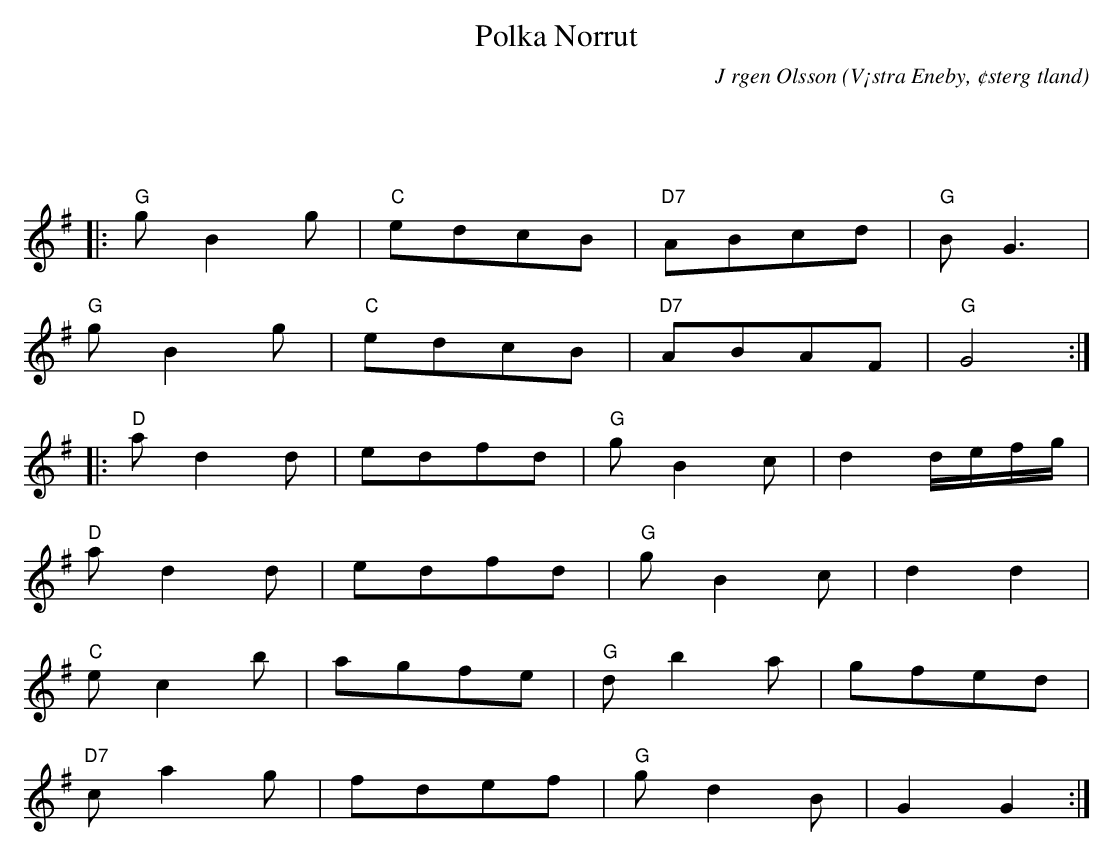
X:1
T:Polka Norrut
C:J rgen Olsson
O:V¡stra Eneby, ¢sterg tland
Q:115
M:2/4
L:1/8
K:G
V1:
|:"G" gB2g|"C" edcB|"D7" ABcd|"G" B G3|
  "G" gB2g|"C" edcB|"D7" ABAF|"G" G4 :|
|:"D" ad2d|edfd   |"G" gB2c |d2d/2e/2f/2g/2|
"D" ad2d|edfd   |"G" gB2c |d2d2   |
"C" ec2b |agfe   |"G" db2a |gfed   |
"D7" ca2g |fdef   |"G" gd2B |G2G2   :|]
